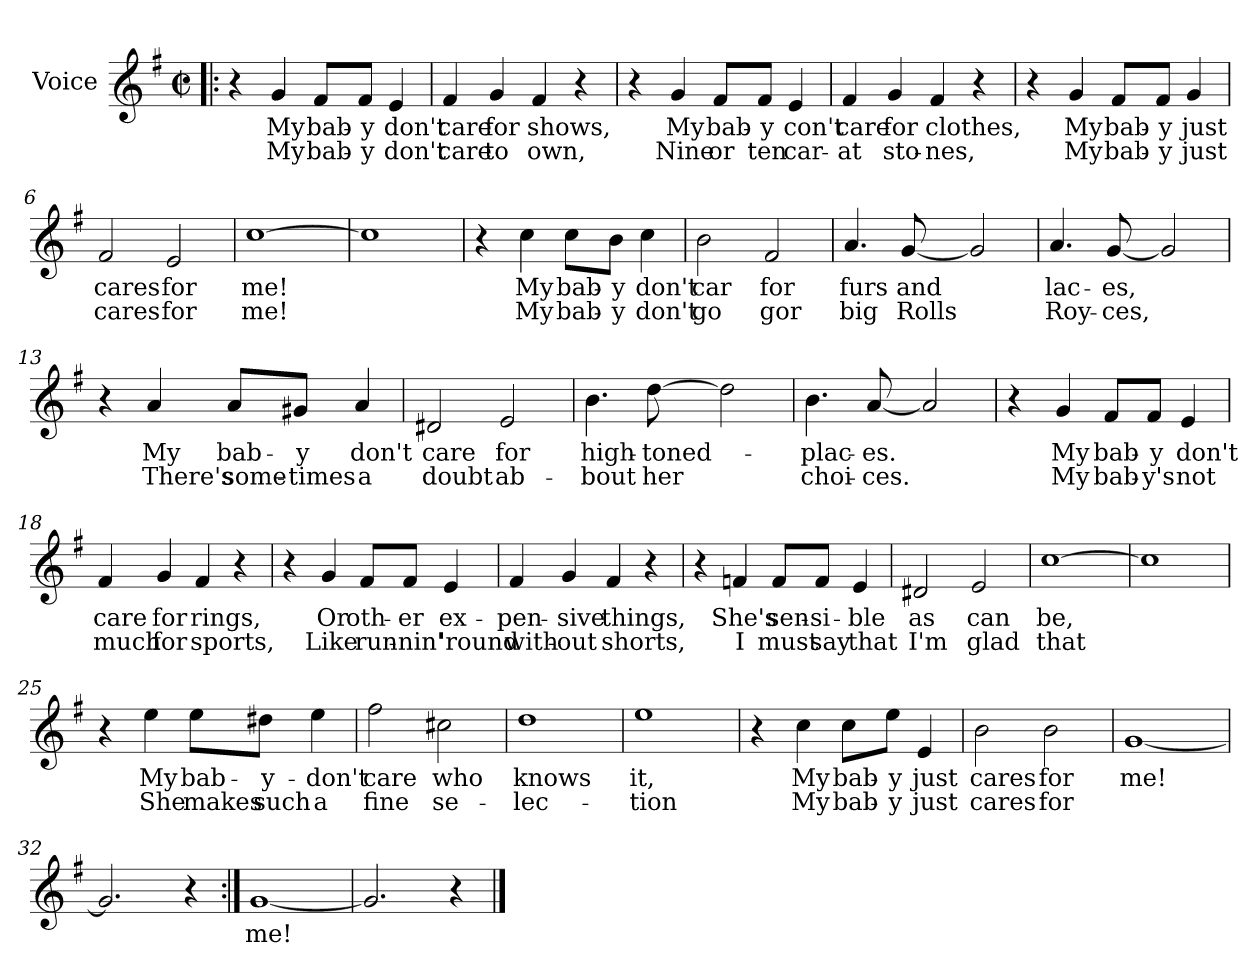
**kern	**text	**text
*part1	*part1	*part1
*staff1	*staff1	*staff1
*I"Voice	*	*
*clefG2	*	*
*k[f#]	*	*
*G:	*	*
*M2/2	*	*
*met(c|)	*	*
=1!|:	=1!|:	=1!|:
4r	.	.
4g/	My	My
8f#/L	bab-	bab-
8f#/J	-y	-y
4e/	don't	don't
=2	=2	=2
4f#/	care	care
4g/	for	to
4f#/	shows,	own,
4r	.	.
=3	=3	=3
4r	.	.
4g/	My	Nine
8f#/L	bab-	or
8f#/J	-y	ten
4e/	con't	car-
!!LO:LB:g=z
=4	=4	=4
4f#/	care	at
4g/	for	sto-
4f#/	clothes,	-nes,
4r	.	.
=5	=5	=5
4r	.	.
4g/	My	My
8f#/L	bab-	bab-
8f#/J	-y	-y
4g/	just	just
=6	=6	=6
2f#/	cares	cares
2e/	for	for
=7	=7	=7
[1cc	me!	me!
=8	=8	=8
1cc]	.	.
!!LO:LB:g=z
=9	=9	=9
4r	.	.
4cc\	My	My
8cc\L	bab-	bab-
8b\J	-y	-y
4cc\	don't	don't
=10	=10	=10
2b\	car	go
2f#/	for	gor
=11	=11	=11
4.a/	furs	big
[8g/	and	Rolls
2g/]	.	.
=12	=12	=12
4.a/	lac-	Roy-
[8g/	-es,	-ces,
2g/]	.	.
=13	=13	=13
4r	.	.
4a/	My	There's
8a/L	bab-	some-
8g#X/J	-y	-times
4a/	don't	a
!!LO:LB:g=z
=14	=14	=14
2d#X/	care	doubt
2e/	for	ab-
=15	=15	=15
4.b\	high-	-bout
[8dd\	-toned-	her
2dd\]	.	.
=16	=16	=16
4.b\	plac-	choi-
[8a/	-es.	-ces.
2a/]	.	.
=17	=17	=17
4r	.	.
4g/	My	My
8f#/L	bab-	bab-
8f#/J	-y	y's
4e/	don't	not
=18	=18	=18
4f#/	care	much
4g/	for	for
4f#/	rings,	sports,
4r	.	.
!!LO:LB:g=z
=19	=19	=19
4r	.	.
4g/	Or	Like
8f#/L	oth-	run-
8f#/J	-er	nin'
4e/	ex-	'round
=20	=20	=20
4f#/	-pen-	with-
4g/	-sive	-out
4f#/	things,	shorts,
4r	.	.
=21	=21	=21
4r	.	.
4fn/	She's	I
8f/L	sen-	must
8f/J	-si-	say
4e/	-ble	that
=22	=22	=22
2d#X/	as	I'm
2e/	can	glad
=23	=23	=23
[1cc	be,	that
!!LO:LB:g=z
=24	=24	=24
1cc]	.	.
=25	=25	=25
4r	.	.
4ee\	My	She
8ee\L	bab-	makes
8dd#X\J	-y-	such
4ee\	don't	a
=26	=26	=26
2ff#\	care	fine
2cc#X\	who	se-
=27	=27	=27
1dd	knows	-lec-
=28	=28	=28
1ee	it,	-tion
=29	=29	=29
4r	.	.
4cc\	My	My
8cc\L	bab-	bab-
8ee\J	-y	-y
4e/	just	just
!!LO:LB:g=z
=30	=30	=30
2b\	cares	cares
2b\	for	for
=31	=31	=31
[1g	me!	.
=32	=32	=32
2.g/]	.	.
4r	.	.
=33:|!	=33:|!	=33:|!
[1g	me!	.
=34	=34	=34
2.g/]	.	.
4r	.	.
==	==	==
*-	*-	*-
